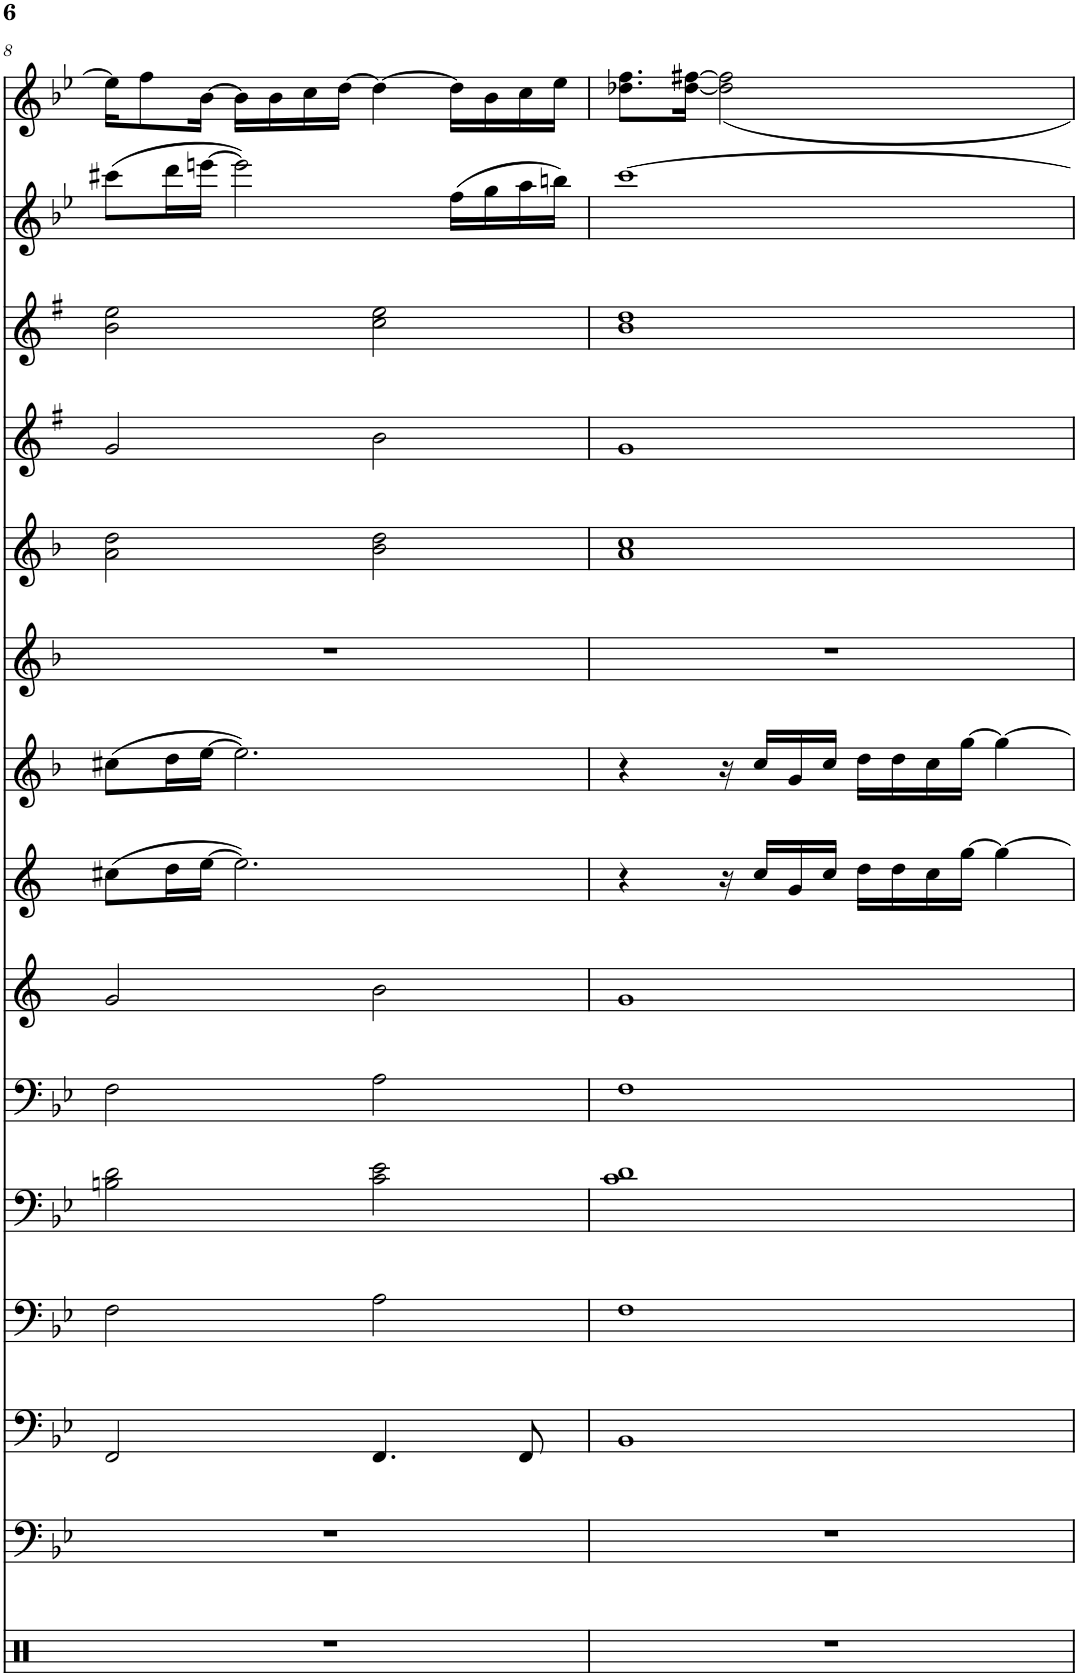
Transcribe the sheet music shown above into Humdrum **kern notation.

**kern	**kern	**kern	**kern	**kern	**kern	**kern	**kern	**kern	**kern	**kern	**kern	**kern	**kern	**kern
*part15	*part14	*part13	*part12	*part11	*part10	*part9	*part8	*part7	*part6	*part5	*part4	*part3	*part2	*part1
*staff15	*staff14	*staff13	*staff12	*staff11	*staff10	*staff9	*staff8	*staff7	*staff6	*staff5	*staff4	*staff3	*staff2	*staff1
*I"Voice	*I"Voice	*I"Voice	*I"Voice	*I"Voice	*I"Voice	*I"Voice	*I"Voice	*I"Voice	*I"Voice	*I"Voice	*I"Voice	*I"Voice	*I"Voice	*I"Voice
*I'V	*I'V	*I'V	*I'V	*I'V	*I'V	*I'V	*I'V	*I'V	*I'V	*I'V	*I'V	*I'V	*I'V	*I'V
!!LO:PB:g=z
*clefX	*clefX	*clefF4	*clefF4	*clefF4	*clefF4	*clefG2	*clefG2	*clefG2	*clefG2	*clefG2	*clefG2	*clefG2	*clefG2	*clefG2
*k[]	*k[b-e-]	*k[b-e-]	*k[b-e-]	*k[b-e-]	*k[b-e-]	*k[]	*k[]	*k[b-]	*k[b-]	*k[b-]	*k[f#]	*k[f#]	*k[b-e-]	*k[b-e-]
*M4/4	*M4/4	*M4/4	*M4/4	*M4/4	*M4/4	*M4/4	*M4/4	*M4/4	*M4/4	*M4/4	*M4/4	*M4/4	*M4/4	*
*met(c)	*met(c)	*met(c)	*met(c)	*met(c)	*met(c)	*met(c)	*met(c)	*met(c)	*met(c)	*met(c)	*met(c)	*met(c)	*met(c)	*
=8	=8	=8	=8	=8	=8	=8	=8	=8	=8	=8	=8	=8	=8	=8
1r	1r	2FF/	2F\	2Bn\ 2d\	2F\	2g/	(>8cc#X\L	(>8cc#X\L	1r	2a\ 2dd\	2g/	2b\ 2ee\	(>8ccc#X\L	16ee-\KL]
.	.	.	.	.	.	.	.	.	.	.	.	.	.	8ff\
.	.	.	.	.	.	.	16dd\L	16dd\L	.	.	.	.	16ddd\L	.
.	.	.	.	.	.	.	[>16ee\JJ	[>16ee\JJ	.	.	.	.	[>16eeen\JJ	[>16b-\Jk
.	.	.	.	.	.	.	2.ee\])	2.ee\])	.	.	.	.	2eee\])	16b-\LL]
.	.	.	.	.	.	.	.	.	.	.	.	.	.	16b-\
.	.	.	.	.	.	.	.	.	.	.	.	.	.	16cc\
.	.	.	.	.	.	.	.	.	.	.	.	.	.	[>16dd\JJ
.	.	4.FF/	2A\	2c\ 2e-\	2A\	2b\	.	.	.	2b-\ 2dd\	2b\	2cc\ 2ee\	.	4dd\_
.	.	.	.	.	.	.	.	.	.	.	.	.	(>16ff\LL	16dd\LL]
.	.	.	.	.	.	.	.	.	.	.	.	.	16gg\	16b-\
.	.	8FF/	.	.	.	.	.	.	.	.	.	.	16aa\	16cc\
.	.	.	.	.	.	.	.	.	.	.	.	.	16bbn\JJ)	16ee-\JJ
=9	=9	=9	=9	=9	=9	=9	=9	=9	=9	=9	=9	=9	=9	=9
1r	1r	1BB-	1F	1c 1d	1F	1g	4r	4r	1r	1a 1cc	1g	1b 1dd	[>1ccc	8.dd-X\ 8.ff\L
.	.	.	.	.	.	.	.	.	.	.	.	.	.	[<16dd-\ [>16ff#X\Jk
.	.	.	.	.	.	.	16r	16r	.	.	.	.	.	2dd-\] 2ff#\]
.	.	.	.	.	.	.	16cc/LL	16cc/LL	.	.	.	.	.	.
.	.	.	.	.	.	.	16g/	16g/	.	.	.	.	.	.
.	.	.	.	.	.	.	16cc/JJ	16cc/JJ	.	.	.	.	.	.
.	.	.	.	.	.	.	16dd\LL	16dd\LL	.	.	.	.	.	.
.	.	.	.	.	.	.	16dd\	16dd\	.	.	.	.	.	.
.	.	.	.	.	.	.	16cc\	16cc\	.	.	.	.	.	.
.	.	.	.	.	.	.	[>16gg\JJ	[>16gg\JJ	.	.	.	.	.	.
.	.	.	.	.	.	.	4gg\_	4gg\_	.	.	.	.	.	4ryy
=	=	=	=	=	=	=	=	=	=	=	=	=	=	=
*-	*-	*-	*-	*-	*-	*-	*-	*-	*-	*-	*-	*-	*-	*-
